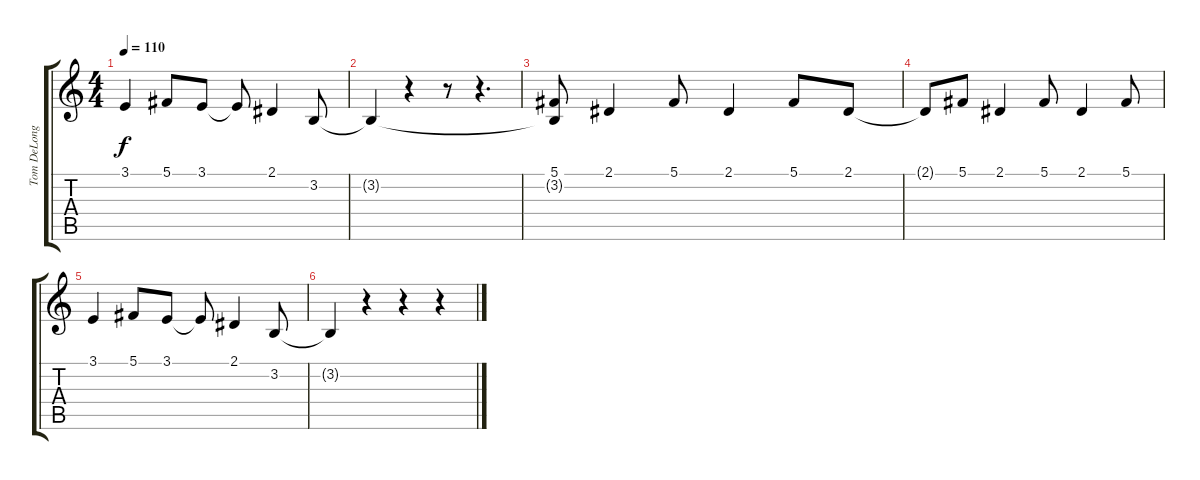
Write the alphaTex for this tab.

\track ("Tom DeLonge Lead Voice" "Tom DeLong") {instrument baritonesax}
\staff {score tabs}
\tuning (Db4 Ab3 E3 B2 Gb2 Db2) {hide}
\ts (4 4)
\tempo 110
\clef g2
\ks c
3.1.4{dy f} 5.1.8 3.1.8 3.1{t}.8 2.1.4 3.2.8 |
3.2{t}.4 r.4 r.8 r.4{d} |
(5.1 3.2{t}).8 2.1.4 5.1.8 2.1.4 5.1.8 2.1.8 |
2.1{t}.8 5.1.8 2.1.4 5.1.8 2.1.4 5.1.8 |
3.1.4 5.1.8 3.1.8 3.1{t}.8 2.1.4 3.2.8 |
3.2{t}.4 r.4 r.4 r.4
